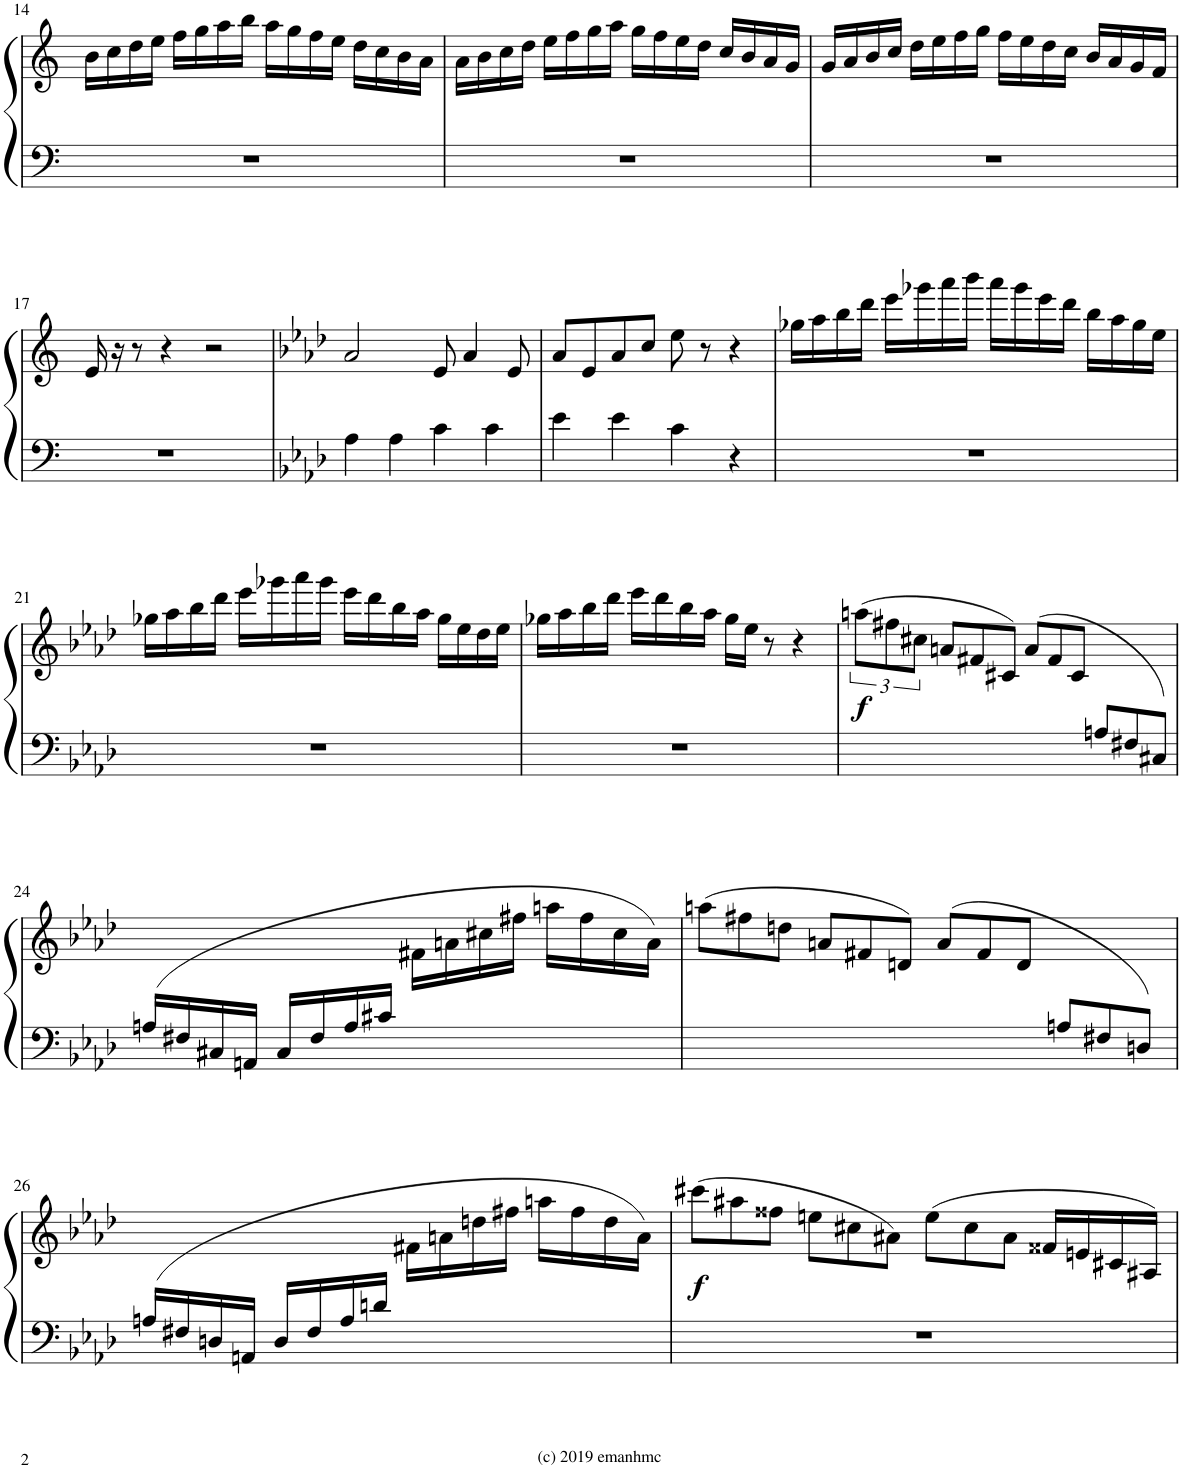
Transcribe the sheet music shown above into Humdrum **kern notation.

**kern	**kern	**dynam
*part1	*part1	*part1
*staff2	*staff1	*staff1/2
*I"Piano	*	*
*I'Pno.	*	*
!!LO:PB:g=z
*clefF4	*clefG2	*
*k[]	*k[]	*
*M4/4	*M4/4	*
*met(c)	*met(c)	*
=14	=14	=14
1r	16b\LL	.
.	16cc\	.
.	16dd\	.
.	16ee\JJ	.
.	16ff\LL	.
.	16gg\	.
.	16aa\	.
.	16bb\JJ	.
.	16aa\LL	.
.	16gg\	.
.	16ff\	.
.	16ee\JJ	.
.	16dd\LL	.
.	16cc\	.
.	16b\	.
.	16a\JJ	.
=15	=15	=15
1r	16a\LL	.
.	16b\	.
.	16cc\	.
.	16dd\JJ	.
.	16ee\LL	.
.	16ff\	.
.	16gg\	.
.	16aa\JJ	.
.	16gg\LL	.
.	16ff\	.
.	16ee\	.
.	16dd\JJ	.
.	16cc/LL	.
.	16b/	.
.	16a/	.
.	16g/JJ	.
=16	=16	=16
1r	16g/LL	.
.	16a/	.
.	16b/	.
.	16cc/JJ	.
.	16dd\LL	.
.	16ee\	.
.	16ff\	.
.	16gg\JJ	.
.	16ff\LL	.
.	16ee\	.
.	16dd\	.
.	16cc\JJ	.
.	16b/LL	.
.	16a/	.
.	16g/	.
.	16f/JJ	.
!!LO:LB:g=z
=17	=17	=17
1r	16e/	.
.	16r	.
.	8r	.
.	4r	.
.	2r	.
=18	=18	=18
*k[b-e-a-d-]	*k[b-e-a-d-]	*
4A-\	2a-/	.
4A-\	.	.
4c\	8e-/	.
.	4a-/	.
4c\	.	.
.	8e-/	.
=19	=19	=19
4e-\	8a-/L	.
.	8e-/	.
4e-\	8a-/	.
.	8cc/J	.
4c\	8ee-\	.
.	8r	.
4r	4r	.
=20	=20	=20
1r	16gg-X\LL	.
.	16aa-\	.
.	16bb-\	.
.	16ddd-\JJ	.
.	16eee-\LL	.
.	16ggg-X\	.
.	16aaa-\	.
.	16bbb-\JJ	.
.	16aaa-\LL	.
.	16ggg-\	.
.	16eee-\	.
.	16ddd-\JJ	.
.	16bb-\LL	.
.	16aa-\	.
.	16gg-\	.
.	16ee-\JJ	.
!!LO:LB:g=z
=21	=21	=21
1r	16gg-X\LL	.
.	16aa-\	.
.	16bb-\	.
.	16ddd-\JJ	.
.	16eee-\LL	.
.	16ggg-X\	.
.	16aaa-\	.
.	16ggg-\JJ	.
.	16eee-\LL	.
.	16ddd-\	.
.	16bb-\	.
.	16aa-\JJ	.
.	16gg-\LL	.
.	16ee-\	.
.	16dd-\	.
.	16ee-\JJ	.
=22	=22	=22
1r	16gg-X\LL	.
.	16aa-\	.
.	16bb-\	.
.	16ddd-\JJ	.
.	16eee-\LL	.
.	16ddd-\	.
.	16bb-\	.
.	16aa-\JJ	.
.	16gg-\LL	.
.	16ee-\JJ	.
.	8r	.
.	4r	.
=23	=23	=23
*^	*	*
!	!	!	!LO:DY:b
2.ryy	1ryy	(12aan\L	f
.	.	12ff#X\	.
.	.	12cc#X\J	.
*	*	*Xtuplet	*
.	.	12an/L	.
.	.	12f#X/	.
.	.	12c#X/J)	.
.	.	(>12a/L	.
.	.	12f#/	.
.	.	12c#/J	.
*Xtuplet	*	*	*
12An/L	.	4ryy	.
12F#X/	.	.	.
12C#X/J)	.	.	.
!!LO:LB:g=z
=24	=24	=24	=24
(16An/LL	1ryy	2ryy	.
16F#X/	.	.	.
16C#X/	.	.	.
16AAn/JJ	.	.	.
16C#/LL	.	.	.
16F#/	.	.	.
16A/	.	.	.
16c#X/JJ	.	.	.
2ryy	.	16f#X\LL	.
.	.	16an\	.
.	.	16cc#X\	.
.	.	16ff#X\JJ	.
.	.	16aan\LL	.
.	.	16ff#\	.
.	.	16cc#\	.
.	.	16a\JJ)	.
=25	=25	=25	=25
*	*	*tuplet	*
2.ryy	1ryy	(12aan\L	.
.	.	12ff#X\	.
.	.	12ddn\J	.
*	*	*Xtuplet	*
.	.	12an/L	.
.	.	12f#X/	.
.	.	12dn/J)	.
.	.	(>12a/L	.
.	.	12f#/	.
.	.	12d/J	.
12An/L	.	4ryy	.
12F#X/	.	.	.
12Dn/J)	.	.	.
!!LO:LB:g=z
=26	=26	=26	=26
(16An/LL	1ryy	2ryy	.
16F#X/	.	.	.
16Dn/	.	.	.
16AAn/JJ	.	.	.
16D/LL	.	.	.
16F#/	.	.	.
16A/	.	.	.
16dn/JJ	.	.	.
2ryy	.	16f#X\LL	.
.	.	16an\	.
.	.	16ddn\	.
.	.	16ff#X\JJ	.
.	.	16aan\LL	.
.	.	16ff#\	.
.	.	16dd\	.
.	.	16a\JJ)	.
*v	*v	*	*
=27	=27	=27
*	*tuplet	*
!	!	!LO:DY:b
1r	(12ccc#X\L	f
.	12aa#X\	.
.	12ff##X\J	.
*	*Xtuplet	*
.	12een\L	.
.	12cc#X\	.
.	12a#X\J)	.
.	(12ee\L	.
.	12cc#\	.
.	12a#\J	.
.	16f##X/LL	.
.	16en/	.
.	16c#X/	.
.	16A#X/JJ)	.
=	=	=
*-	*-	*-
